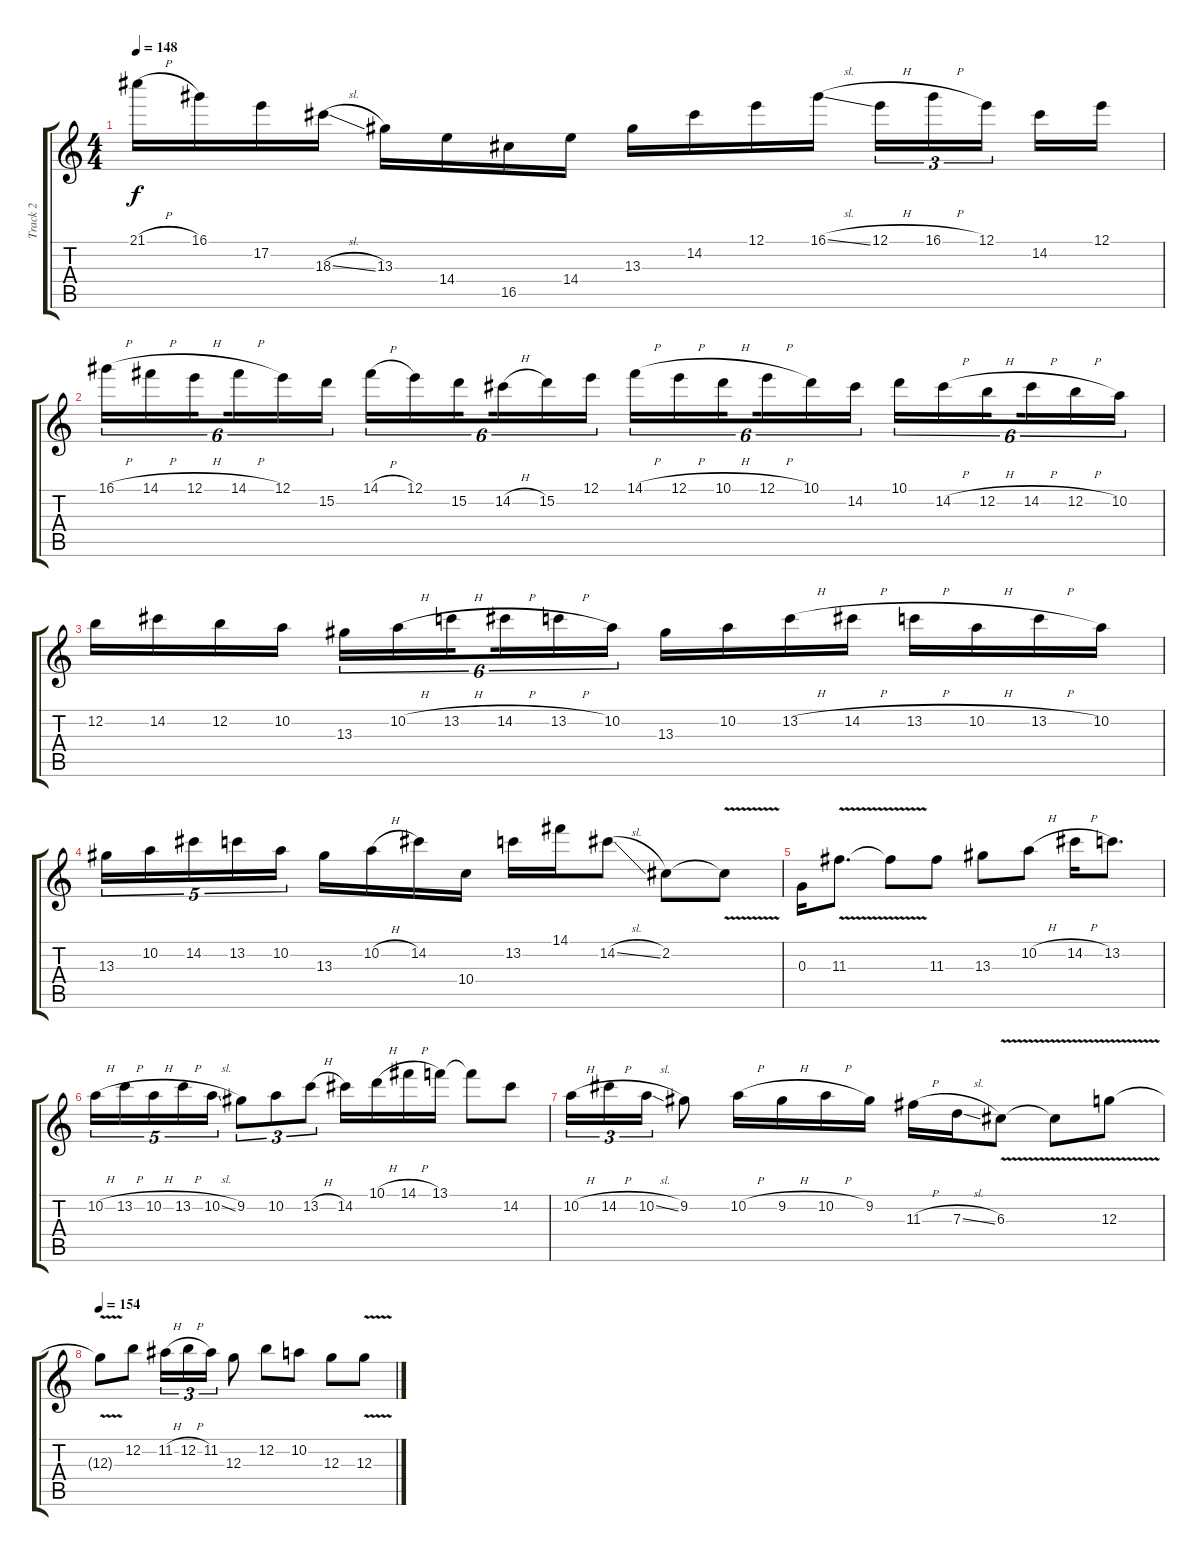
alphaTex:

\track ("Track 2" "Track 2") {instrument distortionguitar}
\staff {score tabs}
\tuning (E4 B3 G3 D3 A2 E2) {hide}
\ts (4 4)
\tempo 148
\clef g2
\ks c
21.1{h}.16{dy f} 16.1.16 17.2.16 18.3{sl}.16 13.3.16 14.4.16 16.5.16 14.4.16 13.3.16 14.2.16 12.1.16 16.1{sl}.16 12.1{h}.16{tu (3 2)} 16.1{h}.16{tu (3 2)} 12.1.16{tu (3 2) beam splitsecondary} 14.2.16 12.1.16 |
16.1{h}.16{tu (6 4)} 14.1{h}.16{tu (6 4)} 12.1{h}.16{tu (6 4) beam splitsecondary} 14.1{h}.16{tu (6 4)} 12.1.16{tu (6 4)} 15.2.16{tu (6 4)} 14.1{h}.16{tu (6 4)} 12.1.16{tu (6 4)} 15.2.16{tu (6 4) beam splitsecondary} 14.2{h}.16{tu (6 4)} 15.2.16{tu (6 4)} 12.1.16{tu (6 4)} 14.1{h}.16{tu (6 4)} 12.1{h}.16{tu (6 4)} 10.1{h}.16{tu (6 4) beam splitsecondary} 12.1{h}.16{tu (6 4)} 10.1.16{tu (6 4)} 14.2.16{tu (6 4)} 10.1.16{tu (6 4)} 14.2{h}.16{tu (6 4)} 12.2{h}.16{tu (6 4) beam splitsecondary} 14.2{h}.16{tu (6 4)} 12.2{h}.16{tu (6 4)} 10.2.16{tu (6 4)} |
12.2.16 14.2.16 12.2.16 10.2.16 13.3.16{tu (6 4)} 10.2{h}.16{tu (6 4)} 13.2{h}.16{tu (6 4) beam splitsecondary} 14.2{h}.16{tu (6 4)} 13.2{h}.16{tu (6 4)} 10.2.16{tu (6 4)} 13.3.16 10.2.16 13.2{h}.16 14.2{h}.16 13.2{h}.16 10.2{h}.16 13.2{h}.16 10.2.16 |
13.3.16{tu (5 4)} 10.2.16{tu (5 4)} 14.2.16{tu (5 4)} 13.2.16{tu (5 4)} 10.2.16{tu (5 4)} 13.3.16 10.2{h}.16 14.2.16 10.4.16 13.2.16 14.1.16 14.2{sl}.8 2.2.8 2.2{v t}.8 |
0.3.16 11.3{v}.8{d} 11.3{t}.8 11.3.8 13.3.8 10.2{h}.8 14.2{h}.16 13.2.8{d} |
10.2{h}.16{tu (5 4)} 13.2{h}.16{tu (5 4)} 10.2{h}.16{tu (5 4)} 13.2{h}.16{tu (5 4)} 10.2{sl}.16{tu (5 4)} 9.2.8{tu (3 2)} 10.2.8{tu (3 2)} 13.2{h}.8{tu (3 2)} 14.2.16 10.1{h}.16 14.1{h}.16 13.1.16 13.1{t}.8 14.2.8 |
10.2{h}.16{tu (3 2)} 14.2{h}.16{tu (3 2)} 10.2{sl}.16{tu (3 2)} 9.2.8 10.2{h}.16 9.2{h}.16 10.2{h}.16 9.2.16 11.3{h}.16 7.3{sl}.16 6.3{v}.8 6.3{t}.8 12.3{v}.8 |
\tempo 154
12.3{t}.8 12.2.8 11.2{h}.16{tu (3 2)} 12.2{h}.16{tu (3 2)} 11.2.16{tu (3 2)} 12.3.8 12.2.8 10.2.8 12.3.8 12.3{v}.8
